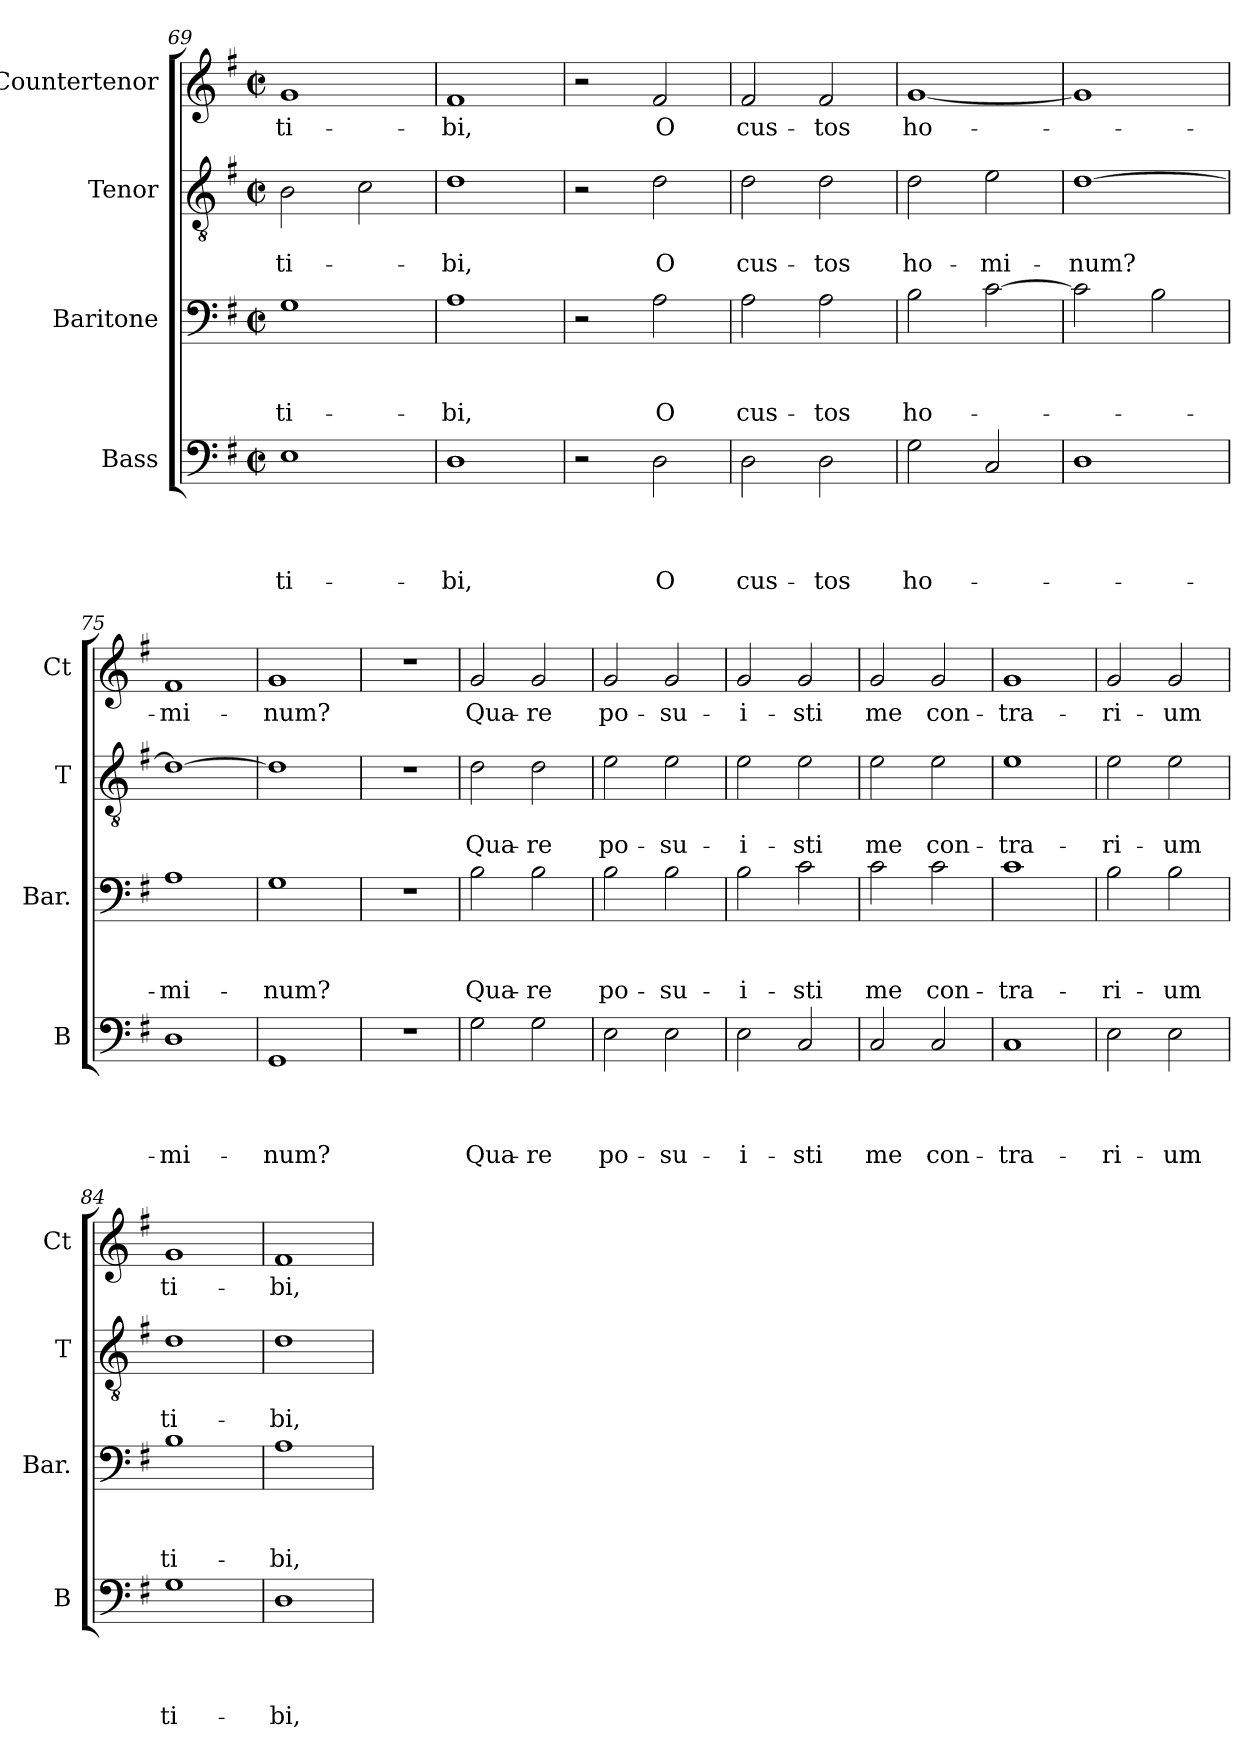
**kern	**text	**text	**text	**text	**kern	**text	**text	**text	**kern	**text	**text	**kern	**text
*part4	*part4	*part4	*part4	*part4	*part3	*part3	*part3	*part3	*part2	*part2	*part2	*part1	*part1
*staff4	*staff4	*staff4	*staff4	*staff4	*staff3	*staff3	*staff3	*staff3	*staff2	*staff2	*staff2	*staff1	*staff1
*I"Bass	*	*	*	*	*I"Baritone	*	*	*	*I"Tenor	*	*	*I"Countertenor	*
*I'B	*	*	*	*	*I'Bar.	*	*	*	*I'T	*	*	*I'Ct	*
*clefF4	*	*	*	*	*clefF4	*	*	*	*clefGv2	*	*	*clefG2	*
*k[f#]	*	*	*	*	*k[f#]	*	*	*	*k[f#]	*	*	*k[f#]	*
*G:	*	*	*	*	*G:	*	*	*	*G:	*	*	*G:	*
*M2/2	*	*	*	*	*M2/2	*	*	*	*M2/2	*	*	*M2/2	*
*met(c|)	*	*	*	*	*met(c|)	*	*	*	*met(c|)	*	*	*met(c|)	*
=69	=69	=69	=69	=69	=69	=69	=69	=69	=69	=69	=69	=69	=69
!	!	!	!	!LO:LY:b	!	!	!	!LO:LY:b	!	!	!LO:LY:b	!	!LO:LY:b
1E	.	.	.	ti-	1G	.	.	ti-	2B\	.	ti-	1g	ti-
.	.	.	.	.	.	.	.	.	2c\	.	.	.	.
=70	=70	=70	=70	=70	=70	=70	=70	=70	=70	=70	=70	=70	=70
!	!	!	!	!LO:LY:b	!	!	!	!LO:LY:b	!	!	!LO:LY:b	!	!LO:LY:b
1D	.	.	.	-bi,	1A	.	.	-bi,	1d	.	-bi,	1f#	-bi,
=71	=71	=71	=71	=71	=71	=71	=71	=71	=71	=71	=71	=71	=71
2r	.	.	.	.	2r	.	.	.	2r	.	.	2r	.
!	!	!	!	!LO:LY:b	!	!	!	!LO:LY:b	!	!	!LO:LY:b	!	!LO:LY:b
2D\	.	.	.	O	2A\	.	.	O	2d\	.	O	2f#/	O
=72	=72	=72	=72	=72	=72	=72	=72	=72	=72	=72	=72	=72	=72
!	!	!	!	!LO:LY:b	!	!	!	!LO:LY:b	!	!	!LO:LY:b	!	!LO:LY:b
2D\	.	.	.	cus-	2A\	.	.	cus-	2d\	.	cus-	2f#/	cus-
!	!	!	!	!LO:LY:b	!	!	!	!LO:LY:b	!	!	!LO:LY:b	!	!LO:LY:b
2D\	.	.	.	-tos	2A\	.	.	-tos	2d\	.	-tos	2f#/	-tos
!!LO:LB:g=z
=73	=73	=73	=73	=73	=73	=73	=73	=73	=73	=73	=73	=73	=73
!	!	!	!	!LO:LY:b	!	!	!	!LO:LY:b	!	!	!LO:LY:b	!	!LO:LY:b
2G\	.	.	.	ho-	2B\	.	.	ho-	2d\	.	ho-	[<1g	ho-
!	!	!	!	!	!	!	!	!	!	!	!LO:LY:b	!	!
2C/	.	.	.	.	[>2c\	.	.	.	2e\	.	-mi-	.	.
=74	=74	=74	=74	=74	=74	=74	=74	=74	=74	=74	=74	=74	=74
!	!	!	!	!	!	!	!	!	!	!	!LO:LY:b	!	!
1D	.	.	.	.	2c\]	.	.	.	[>1d	.	-num?	1g]	.
.	.	.	.	.	2B\	.	.	.	.	.	.	.	.
=75	=75	=75	=75	=75	=75	=75	=75	=75	=75	=75	=75	=75	=75
!	!	!	!	!LO:LY:b	!	!	!	!LO:LY:b	!	!	!	!	!LO:LY:b
1D	.	.	.	-mi-	1A	.	.	-mi-	1d_	.	.	1f#	-mi-
=76	=76	=76	=76	=76	=76	=76	=76	=76	=76	=76	=76	=76	=76
!	!	!	!	!LO:LY:b	!	!	!	!LO:LY:b	!	!	!	!	!LO:LY:b
1GG	.	.	.	-num?	1G	.	.	-num?	1d]	.	.	1g	-num?
=77	=77	=77	=77	=77	=77	=77	=77	=77	=77	=77	=77	=77	=77
1r	.	.	.	.	1r	.	.	.	1r	.	.	1r	.
=78	=78	=78	=78	=78	=78	=78	=78	=78	=78	=78	=78	=78	=78
!	!	!	!	!LO:LY:b	!	!	!	!LO:LY:b	!	!	!LO:LY:b	!	!LO:LY:b
2G\	.	.	.	Qua-	2B\	.	.	Qua-	2d\	.	Qua-	2g/	Qua-
!	!	!	!	!LO:LY:b	!	!	!	!LO:LY:b	!	!	!LO:LY:b	!	!LO:LY:b
2G\	.	.	.	-re	2B\	.	.	-re	2d\	.	-re	2g/	-re
=79	=79	=79	=79	=79	=79	=79	=79	=79	=79	=79	=79	=79	=79
!	!	!	!	!LO:LY:b	!	!	!	!LO:LY:b	!	!	!LO:LY:b	!	!LO:LY:b
2E\	.	.	.	po-	2B\	.	.	po-	2e\	.	po-	2g/	po-
!	!	!	!	!LO:LY:b	!	!	!	!LO:LY:b	!	!	!LO:LY:b	!	!LO:LY:b
2E\	.	.	.	-su-	2B\	.	.	-su-	2e\	.	-su-	2g/	-su-
=80	=80	=80	=80	=80	=80	=80	=80	=80	=80	=80	=80	=80	=80
!	!	!	!	!LO:LY:b	!	!	!	!LO:LY:b	!	!	!LO:LY:b	!	!LO:LY:b
2E\	.	.	.	-i-	2B\	.	.	-i-	2e\	.	-i-	2g/	-i-
!	!	!	!	!LO:LY:b	!	!	!	!LO:LY:b	!	!	!LO:LY:b	!	!LO:LY:b
2C/	.	.	.	-sti	2c\	.	.	-sti	2e\	.	-sti	2g/	-sti
=81	=81	=81	=81	=81	=81	=81	=81	=81	=81	=81	=81	=81	=81
!	!	!	!	!LO:LY:b	!	!	!	!LO:LY:b	!	!	!LO:LY:b	!	!LO:LY:b
2C/	.	.	.	me	2c\	.	.	me	2e\	.	me	2g/	me
!	!	!	!	!LO:LY:b	!	!	!	!LO:LY:b	!	!	!LO:LY:b	!	!LO:LY:b
2C/	.	.	.	con-	2c\	.	.	con-	2e\	.	con-	2g/	con-
!!LO:PB:g=z
=82	=82	=82	=82	=82	=82	=82	=82	=82	=82	=82	=82	=82	=82
!	!	!	!	!LO:LY:b	!	!	!	!LO:LY:b	!	!	!LO:LY:b	!	!LO:LY:b
1C	.	.	.	-tra-	1c	.	.	-tra-	1e	.	-tra-	1g	-tra-
=83	=83	=83	=83	=83	=83	=83	=83	=83	=83	=83	=83	=83	=83
!	!	!	!	!LO:LY:b	!	!	!	!LO:LY:b	!	!	!LO:LY:b	!	!LO:LY:b
2E\	.	.	.	-ri-	2B\	.	.	-ri-	2e\	.	-ri-	2g/	-ri-
!	!	!	!	!LO:LY:b	!	!	!	!LO:LY:b	!	!	!LO:LY:b	!	!LO:LY:b
2E\	.	.	.	-um	2B\	.	.	-um	2e\	.	-um	2g/	-um
=84	=84	=84	=84	=84	=84	=84	=84	=84	=84	=84	=84	=84	=84
!	!	!	!	!LO:LY:b	!	!	!	!LO:LY:b	!	!	!LO:LY:b	!	!LO:LY:b
1G	.	.	.	ti-	1B	.	.	ti-	1d	.	ti-	1g	ti-
=85	=85	=85	=85	=85	=85	=85	=85	=85	=85	=85	=85	=85	=85
!	!	!	!	!LO:LY:b	!	!	!	!LO:LY:b	!	!	!LO:LY:b	!	!LO:LY:b
1D	.	.	.	-bi,	1A	.	.	-bi,	1d	.	-bi,	1f#	-bi,
=	=	=	=	=	=	=	=	=	=	=	=	=	=
*-	*-	*-	*-	*-	*-	*-	*-	*-	*-	*-	*-	*-	*-
